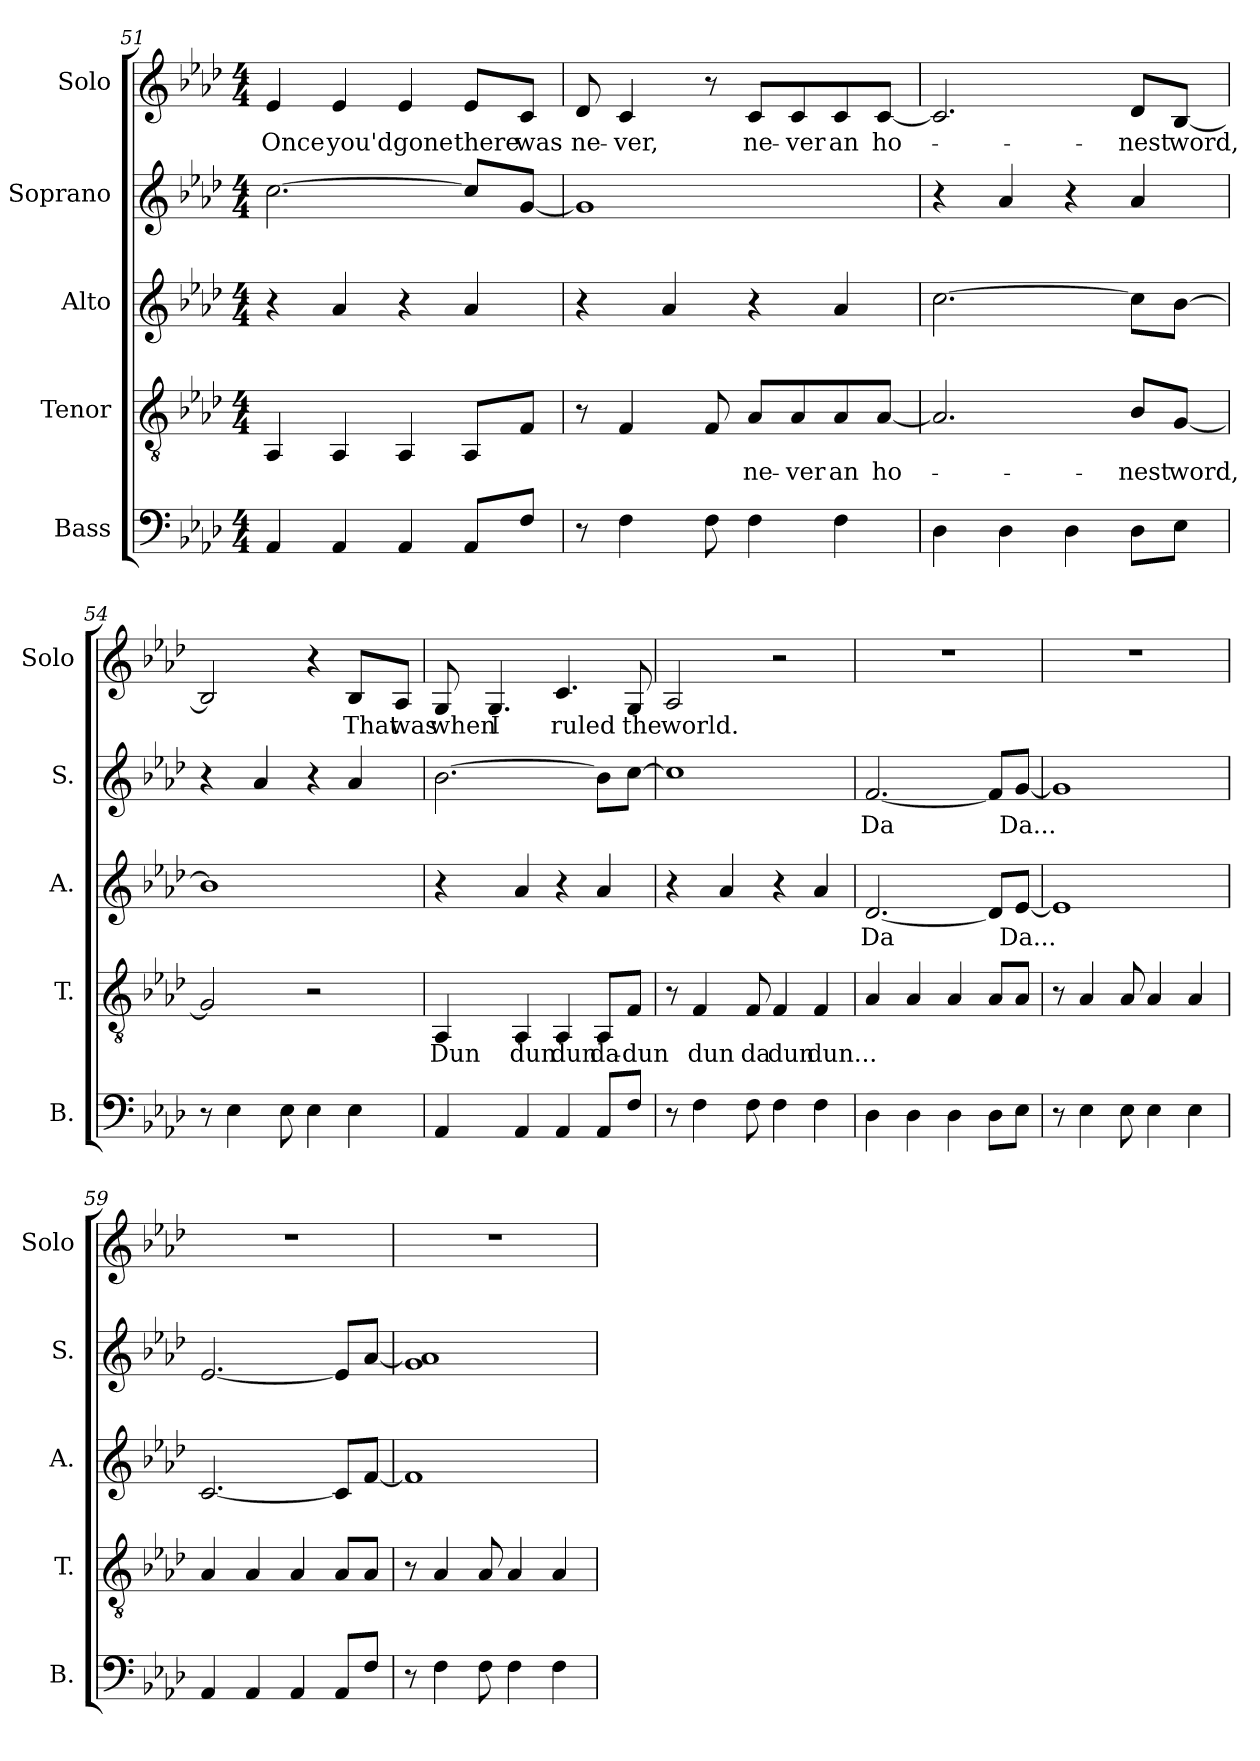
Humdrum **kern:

**kern	**kern	**text	**kern	**text	**kern	**text	**kern	**text
*part5	*part4	*part4	*part3	*part3	*part2	*part2	*part1	*part1
*staff5	*staff4	*staff4	*staff3	*staff3	*staff2	*staff2	*staff1	*staff1
*I"Bass	*I"Tenor	*	*I"Alto	*	*I"Soprano	*	*I"Solo	*
*I'B.	*I'T.	*	*I'A.	*	*I'S.	*	*I'Solo	*
!!LO:PB:g=z
*clefF4	*clefGv2	*	*clefG2	*	*clefG2	*	*clefG2	*
*k[b-e-a-d-]	*k[b-e-a-d-]	*	*k[b-e-a-d-]	*	*k[b-e-a-d-]	*	*k[b-e-a-d-]	*
*M4/4	*M4/4	*	*M4/4	*	*M4/4	*	*M4/4	*
=51	=51	=51	=51	=51	=51	=51	=51	=51
4AA-/	4AA-/	.	4r	.	[2.cc\	.	4e-/	Once
4AA-/	4AA-/	.	4a-/	.	.	.	4e-/	you'd
4AA-/	4AA-/	.	4r	.	.	.	4e-/	gone
8AA-/L	8AA-/L	.	4a-/	.	8cc/L]	.	8e-/L	there
8F/J	8F/J	.	.	.	[8g/J	.	8c/J	was
=52	=52	=52	=52	=52	=52	=52	=52	=52
8r	8r	.	4r	.	1g]	.	8d-/	ne-
4F\	4F/	.	.	.	.	.	4c/	-ver,
.	.	.	4a-/	.	.	.	.	.
8F\	8F/	.	.	.	.	.	8r	.
4F\	8A-/L	ne-	4r	.	.	.	8c/L	ne-
.	8A-/	-ver	.	.	.	.	8c/	-ver
4F\	8A-/	an	4a-/	.	.	.	8c/	an
.	[8A-/J	ho-	.	.	.	.	[8c/J	ho-
=53	=53	=53	=53	=53	=53	=53	=53	=53
4D-\	2.A-/]	.	[2.cc\	.	4r	.	2.c/]	.
4D-\	.	.	.	.	4a-/	.	.	.
4D-\	.	.	.	.	4r	.	.	.
8D-\L	8B-/L	-nest	8cc\L]	.	4a-/	.	8d-/L	-nest
8E-\J	[8G/J	word,	[8b-\J	.	.	.	[8B-/J	word,
=54	=54	=54	=54	=54	=54	=54	=54	=54
8r	2G/]	.	1b-]	.	4r	.	2B-/]	.
4E-\	.	.	.	.	.	.	.	.
.	.	.	.	.	4a-/	.	.	.
8E-\	.	.	.	.	.	.	.	.
4E-\	2r	.	.	.	4r	.	4r	.
4E-\	.	.	.	.	4a-/	.	8B-/L	That
.	.	.	.	.	.	.	8A-/J	was
=55	=55	=55	=55	=55	=55	=55	=55	=55
4AA-/	4AA-/	Dun	4r	.	[2.b-\	.	8G/	when
.	.	.	.	.	.	.	4.G/	I
4AA-/	4AA-/	dun	4a-/	.	.	.	.	.
4AA-/	4AA-/	dun	4r	.	.	.	4.c/	ruled
8AA-/L	8AA-/L	da-	4a-/	.	8b-\L]	.	.	.
8F/J	8F/J	-dun	.	.	[8cc\J	.	8G/	the
!!LO:LB:g=z
=56	=56	=56	=56	=56	=56	=56	=56	=56
8r	8r	.	4r	.	1cc]	.	2A-/	world.
4F\	4F/	dun	.	.	.	.	.	.
.	.	.	4a-/	.	.	.	.	.
8F\	8F/	da	.	.	.	.	.	.
4F\	4F/	dun	4r	.	.	.	2r	.
4F\	4F/	dun...	4a-/	.	.	.	.	.
=57	=57	=57	=57	=57	=57	=57	=57	=57
4D-\	4A-/	.	[2.d-/	Da	[2.f/	Da	1r	.
4D-\	4A-/	.	.	.	.	.	.	.
4D-\	4A-/	.	.	.	.	.	.	.
8D-\L	8A-/L	.	8d-/L]	.	8f/L]	.	.	.
8E-\J	8A-/J	.	[8e-/J	Da...	[8g/J	Da...	.	.
=58	=58	=58	=58	=58	=58	=58	=58	=58
8r	8r	.	1e-]	.	1g]	.	1r	.
4E-\	4A-/	.	.	.	.	.	.	.
8E-\	8A-/	.	.	.	.	.	.	.
4E-\	4A-/	.	.	.	.	.	.	.
4E-\	4A-/	.	.	.	.	.	.	.
=59	=59	=59	=59	=59	=59	=59	=59	=59
4AA-/	4A-/	.	[2.c/	.	[2.e-/	.	1r	.
4AA-/	4A-/	.	.	.	.	.	.	.
4AA-/	4A-/	.	.	.	.	.	.	.
8AA-/L	8A-/L	.	8c/L]	.	8e-/L]	.	.	.
8F/J	8A-/J	.	[8f/J	.	[8a-/J	.	.	.
=60	=60	=60	=60	=60	=60	=60	=60	=60
8r	8r	.	1f]	.	1g 1a-]	.	1r	.
4F\	4A-/	.	.	.	.	.	.	.
8F\	8A-/	.	.	.	.	.	.	.
4F\	4A-/	.	.	.	.	.	.	.
4F\	4A-/	.	.	.	.	.	.	.
=	=	=	=	=	=	=	=	=
*-	*-	*-	*-	*-	*-	*-	*-	*-
